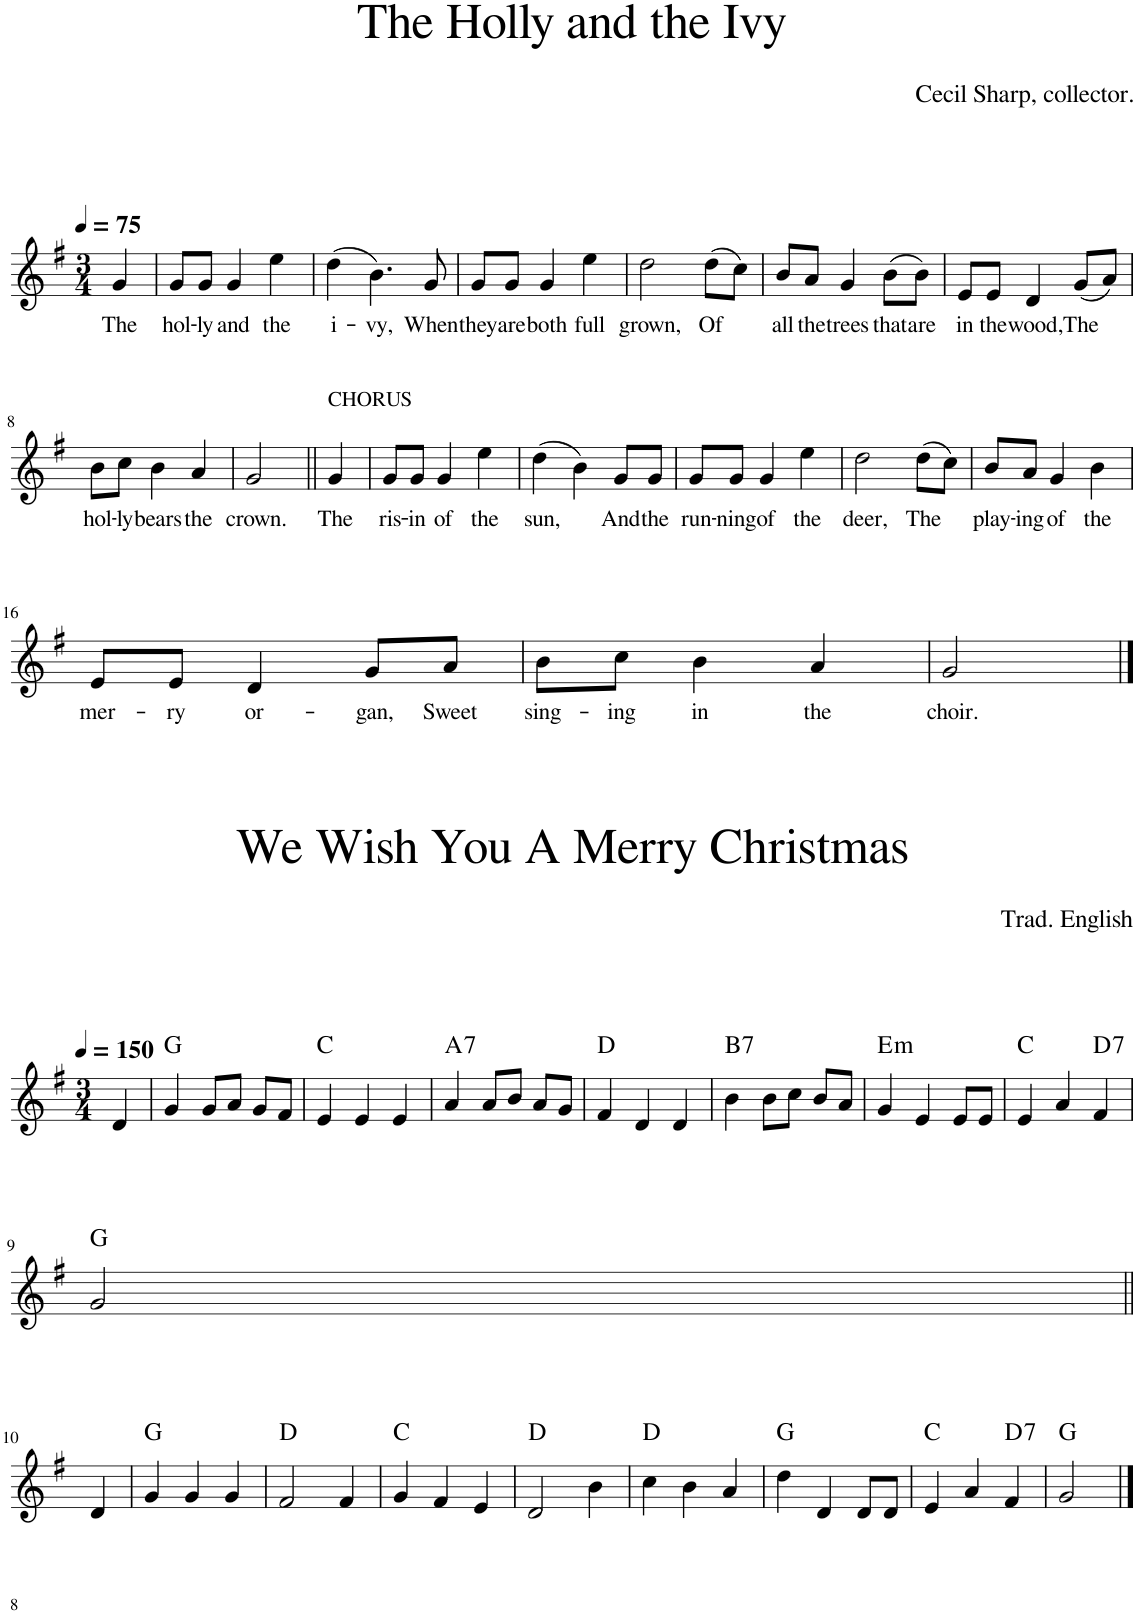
**kern	**text	**harte
*part1	*part1	*part1
*staff1	*staff1	*
*I"Piano	*	*
*I'Pno	*	*
!!LO:PB:g=z
*clefG2	*	*
*k[f#]	*	*
*G:	*	*
*M3/4	*	*
*MM75	*	*
=1	=1	=1
!	!LO:LY:b	!
4g/	The	.
=2	=2	=2
!	!LO:LY:b	!
8g/L	hol-	.
!	!LO:LY:b	!
8g/J	-ly	.
!	!LO:LY:b	!
4g/	and	.
!	!LO:LY:b	!
4ee\	the	.
=3	=3	=3
!	!LO:LY:b	!
(4dd\	i-	.
!	!LO:LY:b	!
4.b\)	-vy,	.
!	!LO:LY:b	!
8g/	When	.
=4	=4	=4
!	!LO:LY:b	!
8g/L	they	.
!	!LO:LY:b	!
8g/J	are	.
!	!LO:LY:b	!
4g/	both	.
!	!LO:LY:b	!
4ee\	full	.
=5	=5	=5
!	!LO:LY:b	!
2dd\	grown,	.
!	!LO:LY:b	!
(8dd\L	Of	.
8cc\J)	.	.
=6	=6	=6
!	!LO:LY:b	!
8b/L	all	.
!	!LO:LY:b	!
8a/J	the	.
!	!LO:LY:b	!
4g/	trees	.
!	!LO:LY:b	!
(8b\L	that	.
!	!LO:LY:b	!
8b\J)	are	.
=7	=7	=7
!	!LO:LY:b	!
8e/L	in	.
!	!LO:LY:b	!
8e/J	the	.
!	!LO:LY:b	!
4d/	wood,	.
!	!LO:LY:b	!
(8g/L	The	.
8a/J)	.	.
!!LO:LB:g=z
=8	=8	=8
!	!LO:LY:b	!
8b\L	hol-	.
!	!LO:LY:b	!
8cc\J	-ly	.
!	!LO:LY:b	!
4b\	bears	.
!	!LO:LY:b	!
4a/	the	.
=9	=9	=9
!	!LO:LY:b	!
2g/	crown.	.
=10||	=10||	=10||
!LO:TX:a:t=CHORUS	!	!
!	!LO:LY:b	!
4g/	The	.
=11	=11	=11
!	!LO:LY:b	!
8g/L	ris-	.
!	!LO:LY:b	!
8g/J	-in	.
!	!LO:LY:b	!
4g/	of	.
!	!LO:LY:b	!
4ee\	the	.
=12	=12	=12
!	!LO:LY:b	!
(4dd\	sun,	.
4b\)	.	.
!	!LO:LY:b	!
8g/L	And	.
!	!LO:LY:b	!
8g/J	the	.
=13	=13	=13
!	!LO:LY:b	!
8g/L	run-	.
!	!LO:LY:b	!
8g/J	-ning	.
!	!LO:LY:b	!
4g/	of	.
!	!LO:LY:b	!
4ee\	the	.
=14	=14	=14
!	!LO:LY:b	!
2dd\	deer,	.
!	!LO:LY:b	!
(8dd\L	The	.
8cc\J)	.	.
=15	=15	=15
!	!LO:LY:b	!
8b/L	play-	.
!	!LO:LY:b	!
8a/J	-ing	.
!	!LO:LY:b	!
4g/	of	.
!	!LO:LY:b	!
4b\	the	.
!!LO:LB:g=z
=16	=16	=16
!	!LO:LY:b	!
8e/L	mer-	.
!	!LO:LY:b	!
8e/J	-ry	.
!	!LO:LY:b	!
4d/	or-	.
!	!LO:LY:b	!
8g/L	-gan,	.
!	!LO:LY:b	!
8a/J	Sweet	.
=17	=17	=17
!	!LO:LY:b	!
8b\L	sing-	.
!	!LO:LY:b	!
8cc\J	-ing	.
!	!LO:LY:b	!
4b\	in	.
!	!LO:LY:b	!
4a/	the	.
=18	=18	=18
!	!LO:LY:b	!
2g/	choir.	.
!!LO:LB:g=z
==1	==1	==1
*k[f#]	*	*
*G:	*	*
*M3/4	*	*
*MM150	*	*
4d/	.	.
=2	=2	=2
4g/	.	G:maj
8g/L	.	.
8a/J	.	.
8g/L	.	.
8f#/J	.	.
=3	=3	=3
4e/	.	C:maj
4e/	.	.
4e/	.	.
=4	=4	=4
!	!	!LO:H:kt=7
4a/	.	A:7
8a/L	.	.
8b/J	.	.
8a/L	.	.
8g/J	.	.
=5	=5	=5
4f#/	.	D:maj
4d/	.	.
4d/	.	.
=6	=6	=6
!	!	!LO:H:kt=7
4b\	.	B:7
8b\L	.	.
8cc\J	.	.
8b/L	.	.
8a/J	.	.
=7	=7	=7
!	!	!LO:H:kt=m
4g/	.	E:min
4e/	.	.
8e/L	.	.
8e/J	.	.
=8	=8	=8
4e/	.	C:maj
4a/	.	.
!	!	!LO:H:kt=7
4f#/	.	D:7
!!LO:LB:g=z
=9	=9	=9
2g/	.	G:maj
!!LO:LB:g=z
=10||	=10||	=10||
4d/	.	.
=11	=11	=11
4g/	.	G:maj
4g/	.	.
4g/	.	.
=12	=12	=12
2f#/	.	D:maj
4f#/	.	.
=13	=13	=13
4g/	.	C:maj
4f#/	.	.
4e/	.	.
=14	=14	=14
2d/	.	D:maj
4b\	.	.
=15	=15	=15
4cc\	.	D:maj
4b\	.	.
4a/	.	.
=16	=16	=16
4dd\	.	G:maj
4d/	.	.
8d/L	.	.
8d/J	.	.
=17	=17	=17
4e/	.	C:maj
4a/	.	.
!	!	!LO:H:kt=7
4f#/	.	D:7
=18	=18	=18
2g/	.	G:maj
==	==	==
*-	*-	*-
